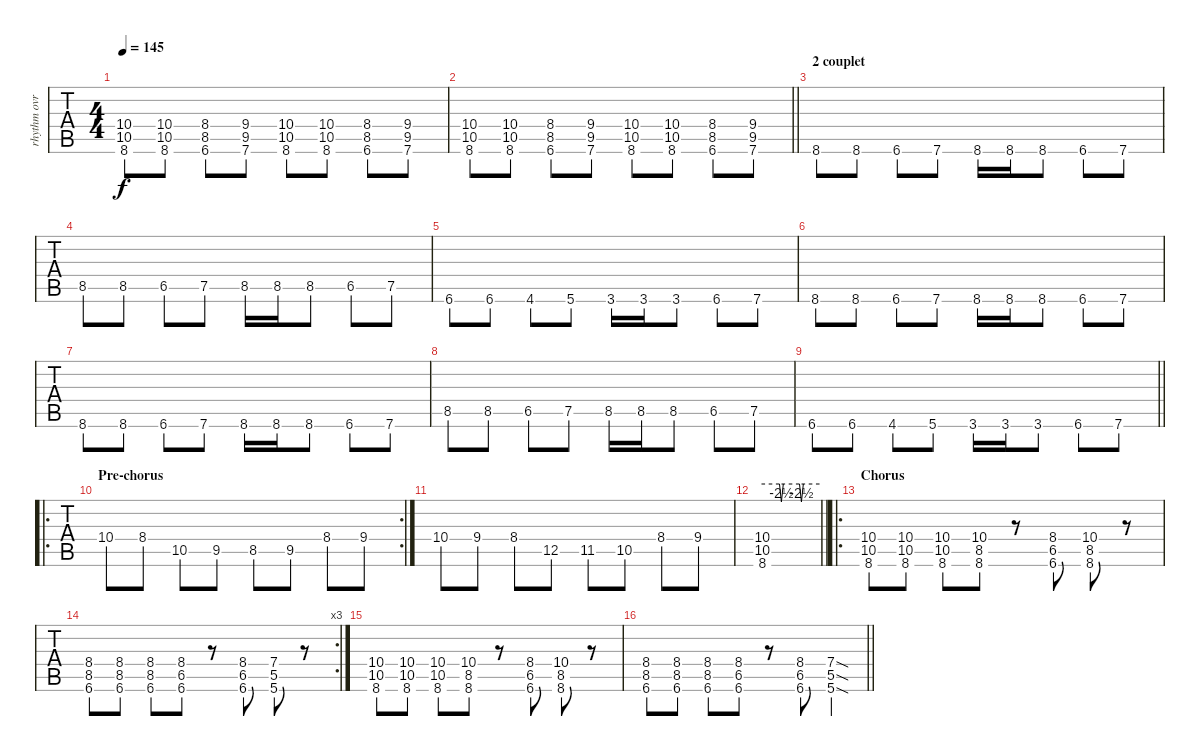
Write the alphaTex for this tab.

\track ("rhythm ovrdrve" "rhythm ovr") {instrument overdrivenguitar}
\staff {tabs}
\tuning (E4 B3 G3 D3 A2 E2) {hide}
\ts (4 4)
\tempo 145
\clef g2
\ks cminor
(10.4 10.5 8.6).8{dy f} (10.4 10.5 8.6).8 (8.4 8.5 6.6).8 (9.4 9.5 7.6).8 (10.4 10.5 8.6).8 (10.4 10.5 8.6).8 (8.4 8.5 6.6).8 (9.4 9.5 7.6).8 |
\barLineRight lightlight
(10.4 10.5 8.6).8 (10.4 10.5 8.6).8 (8.4 8.5 6.6).8 (9.4 9.5 7.6).8 (10.4 10.5 8.6).8 (10.4 10.5 8.6).8 (8.4 8.5 6.6).8 (9.4 9.5 7.6).8 |
\section ("" "2 couplet")
8.6.8 8.6.8 6.6.8 7.6.8 8.6.16 8.6.16 8.6.8 6.6.8 7.6.8 |
8.5.8 8.5.8 6.5.8 7.5.8 8.5.16 8.5.16 8.5.8 6.5.8 7.5.8 |
6.6.8 6.6.8 4.6.8 5.6.8 3.6.16 3.6.16 3.6.8 6.6.8 7.6.8 |
8.6.8 8.6.8 6.6.8 7.6.8 8.6.16 8.6.16 8.6.8 6.6.8 7.6.8 |
8.6.8 8.6.8 6.6.8 7.6.8 8.6.16 8.6.16 8.6.8 6.6.8 7.6.8 |
8.5.8 8.5.8 6.5.8 7.5.8 8.5.16 8.5.16 8.5.8 6.5.8 7.5.8 |
\barLineRight lightlight
6.6.8 6.6.8 4.6.8 5.6.8 3.6.16 3.6.16 3.6.8 6.6.8 7.6.8 |
\ro
\rc 2
\section ("" "Pre-chorus")
10.4.8 8.4.8 10.5.8 9.5.8 8.5.8 9.5.8 8.4.8 9.4.8 |
10.4.8 9.4.8 8.4.8 12.5.8 11.5.8 10.5.8 8.4.8 9.4.8 |
\barLineRight lightlight
(10.4 10.5 8.6).1{tbe (custom default 0 0 18 0 20 -10 22 0 39 0 41 -10 43 0 60 0)} |
\ro
\section ("" "Chorus")
(10.4 10.5 8.6).8 (10.4 10.5 8.6).8 (10.4 10.5 8.6).8 (10.4 8.5 8.6).8 r.8 (8.4 6.5 6.6).8 (10.4 8.5 8.6).8 r.8 |
\rc 3
(8.4 8.5 6.6).8 (8.4 8.5 6.6).8 (8.4 8.5 6.6).8 (8.4 6.5 6.6).8 r.8 (8.4 6.5 6.6).8 (7.4 5.5 5.6).8 r.8 |
(10.4 10.5 8.6).8 (10.4 10.5 8.6).8 (10.4 10.5 8.6).8 (10.4 8.5 8.6).8 r.8 (8.4 6.5 6.6).8 (10.4 8.5 8.6).8 r.8 |
\barLineRight lightlight
(8.4 8.5 6.6).8 (8.4 8.5 6.6).8 (8.4 8.5 6.6).8 (8.4 6.5 6.6).8 r.8 (8.4 6.5 6.6).8 (7.4{sod} 5.5{sod} 5.6{sod}).4
